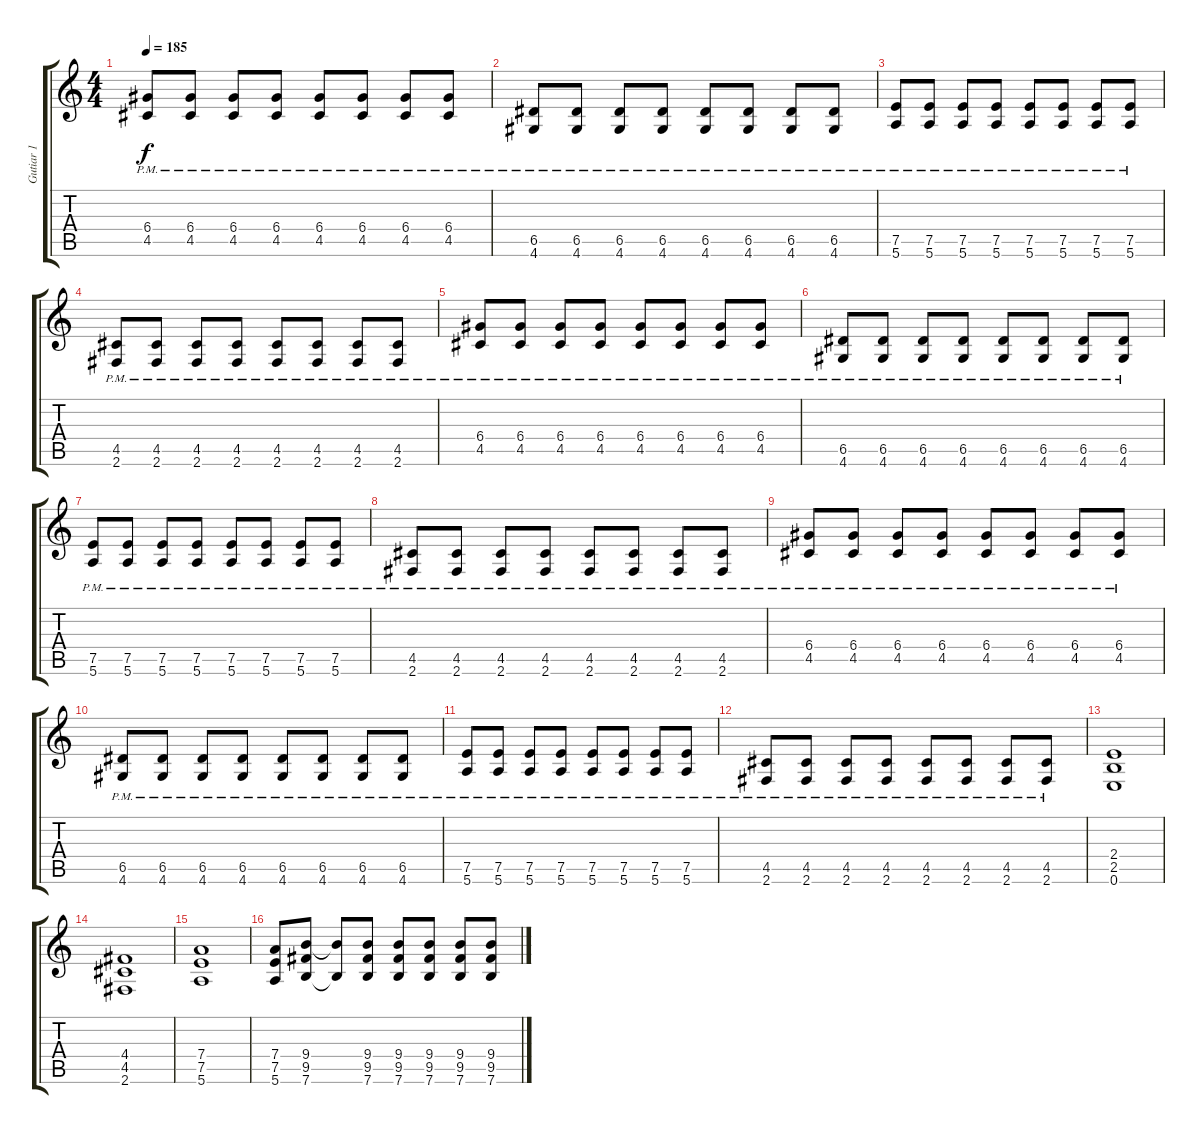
\track ("Gutiar 1" "Gutiar 1") {instrument distortionguitar}
\staff {score tabs}
\tuning (E4 B3 G3 D3 A2 E2) {hide}
\ts (4 4)
\tempo 185
\clef g2
\ks c
(6.4{pm} 4.5{pm}).8{dy f} (6.4{pm} 4.5{pm}).8 (6.4{pm} 4.5{pm}).8 (6.4{pm} 4.5{pm}).8 (6.4{pm} 4.5{pm}).8 (6.4{pm} 4.5{pm}).8 (6.4{pm} 4.5{pm}).8 (6.4{pm} 4.5{pm}).8 |
(6.5{pm} 4.6{pm}).8 (6.5{pm} 4.6{pm}).8 (6.5{pm} 4.6{pm}).8 (6.5{pm} 4.6{pm}).8 (6.5{pm} 4.6{pm}).8 (6.5{pm} 4.6{pm}).8 (6.5{pm} 4.6{pm}).8 (6.5{pm} 4.6{pm}).8 |
(7.5{pm} 5.6{pm}).8 (7.5{pm} 5.6{pm}).8 (7.5{pm} 5.6{pm}).8 (7.5{pm} 5.6{pm}).8 (7.5{pm} 5.6{pm}).8 (7.5{pm} 5.6{pm}).8 (7.5{pm} 5.6{pm}).8 (7.5{pm} 5.6{pm}).8 |
(4.5{pm} 2.6{pm}).8 (4.5{pm} 2.6{pm}).8 (4.5{pm} 2.6{pm}).8 (4.5{pm} 2.6{pm}).8 (4.5{pm} 2.6{pm}).8 (4.5{pm} 2.6{pm}).8 (4.5{pm} 2.6{pm}).8 (4.5{pm} 2.6{pm}).8 |
(6.4{pm} 4.5{pm}).8 (6.4{pm} 4.5{pm}).8 (6.4{pm} 4.5{pm}).8 (6.4{pm} 4.5{pm}).8 (6.4{pm} 4.5{pm}).8 (6.4{pm} 4.5{pm}).8 (6.4{pm} 4.5{pm}).8 (6.4{pm} 4.5{pm}).8 |
(6.5{pm} 4.6{pm}).8 (6.5{pm} 4.6{pm}).8 (6.5{pm} 4.6{pm}).8 (6.5{pm} 4.6{pm}).8 (6.5{pm} 4.6{pm}).8 (6.5{pm} 4.6{pm}).8 (6.5{pm} 4.6{pm}).8 (6.5{pm} 4.6{pm}).8 |
(7.5{pm} 5.6{pm}).8 (7.5{pm} 5.6{pm}).8 (7.5{pm} 5.6{pm}).8 (7.5{pm} 5.6{pm}).8 (7.5{pm} 5.6{pm}).8 (7.5{pm} 5.6{pm}).8 (7.5{pm} 5.6{pm}).8 (7.5{pm} 5.6{pm}).8 |
(4.5{pm} 2.6{pm}).8 (4.5{pm} 2.6{pm}).8 (4.5{pm} 2.6{pm}).8 (4.5{pm} 2.6{pm}).8 (4.5{pm} 2.6{pm}).8 (4.5{pm} 2.6{pm}).8 (4.5{pm} 2.6{pm}).8 (4.5{pm} 2.6{pm}).8 |
(6.4{pm} 4.5{pm}).8 (6.4{pm} 4.5{pm}).8 (6.4{pm} 4.5{pm}).8 (6.4{pm} 4.5{pm}).8 (6.4{pm} 4.5{pm}).8 (6.4{pm} 4.5{pm}).8 (6.4{pm} 4.5{pm}).8 (6.4{pm} 4.5{pm}).8 |
(6.5{pm} 4.6{pm}).8 (6.5{pm} 4.6{pm}).8 (6.5{pm} 4.6{pm}).8 (6.5{pm} 4.6{pm}).8 (6.5{pm} 4.6{pm}).8 (6.5{pm} 4.6{pm}).8 (6.5{pm} 4.6{pm}).8 (6.5{pm} 4.6{pm}).8 |
(7.5{pm} 5.6{pm}).8 (7.5{pm} 5.6{pm}).8 (7.5{pm} 5.6{pm}).8 (7.5{pm} 5.6{pm}).8 (7.5{pm} 5.6{pm}).8 (7.5{pm} 5.6{pm}).8 (7.5{pm} 5.6{pm}).8 (7.5{pm} 5.6{pm}).8 |
(4.5{pm} 2.6{pm}).8 (4.5{pm} 2.6{pm}).8 (4.5{pm} 2.6{pm}).8 (4.5{pm} 2.6{pm}).8 (4.5{pm} 2.6{pm}).8 (4.5{pm} 2.6{pm}).8 (4.5{pm} 2.6{pm}).8 (4.5{pm} 2.6{pm}).8 |
(2.4 2.5 0.6).1 |
(4.4 4.5 2.6).1 |
(7.4 7.5 5.6).1 |
(7.4 7.5 5.6).8 (9.4 9.5 7.6).8 (9.4{t} 7.6{t}).8 (9.4 9.5 7.6).8 (9.4 9.5 7.6).8 (9.4 9.5 7.6).8 (9.4 9.5 7.6).8 (9.4 9.5 7.6).8
